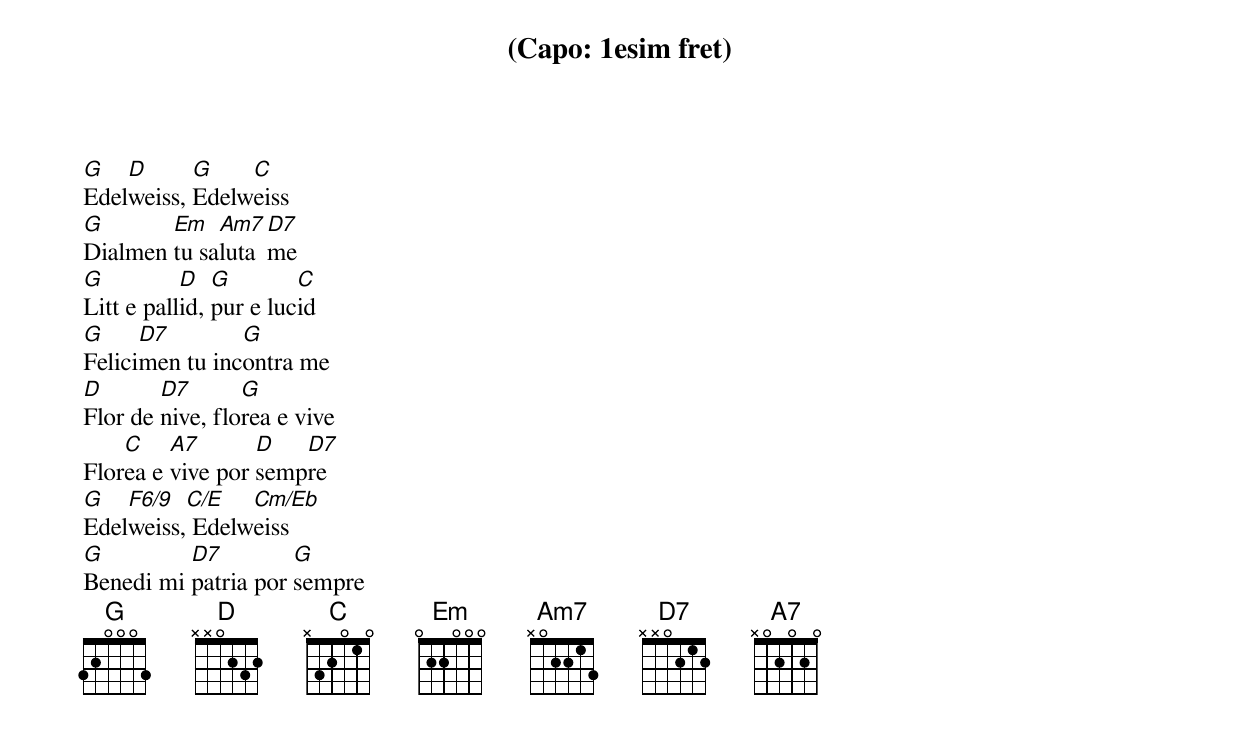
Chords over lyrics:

(Capo: 1esim fret)

G   D      G    C
Edelweiss, Edelweiss
G       Em   Am7  D7
Dialmen tu saluta me
G          D   G        C
Litt e pallid, pur e lucid
G     D7        G
Felicimen tu incontra me
D       D7       G
Flor de nive, florea e vive
    C    A7       D   D7
Florea e vive por sempre
G   F6/9  C/E   Cm/Eb
Edelweiss, Edelweiss
G         D7         G
Benedi mi patria por sempre
